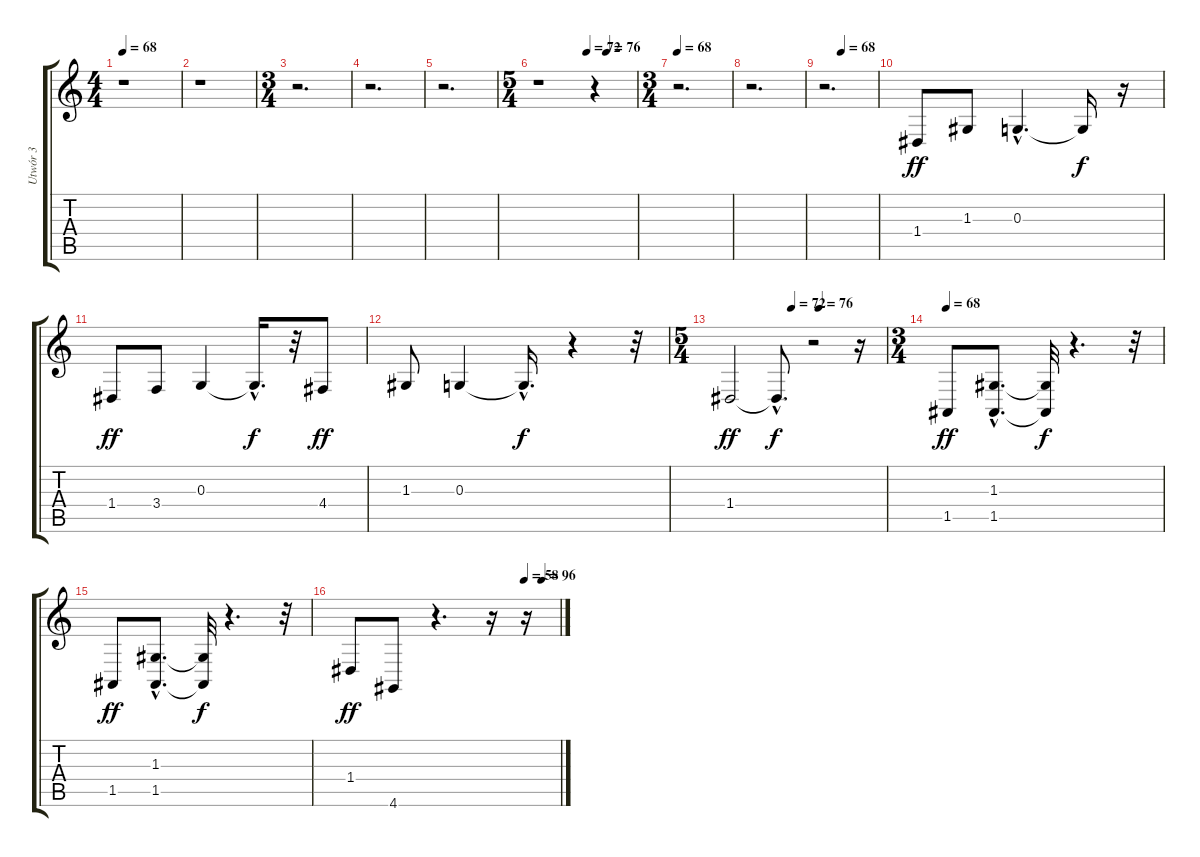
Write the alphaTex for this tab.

\track ("Utwór 3" "Utwór 3") {instrument acousticgrandpiano}
\staff {score tabs}
\tuning (E4 B3 G3 D3 A2 E2) {hide}
\ts (4 4)
\tempo 68
\clef g2
\ks c
r.1{dy ff instrument acousticgrandpiano} |
r.1 |
\ts (3 4)
r.2{d} |
r.2{d} |
r.2{d} |
\ts (5 4)
\tempo (72 0.5)
\tempo (76 0.7)
r.1 r.4 |
\ts (3 4)
\tempo 68
r.2{d} |
r.2{d} |
\tempo (68 0.3333333333333333)
r.2{d} |
1.4.8 1.3.8 0.3{hac}.4{d} 0.3{t}.16{dy f} r.16 |
1.4.8{dy ff} 3.4.8 0.3.4 0.3{hac t}.16{d dy f} r.32 4.4.8{dy ff} |
1.3.8 0.3.4 0.3{hac t}.16{d dy f} r.4 r.32 |
\ts (5 4)
\tempo (72 0.4)
\tempo (76 0.575)
1.4.2{dy ff} 1.4{hac t}.8{d dy f} r.2 r.16 |
\ts (3 4)
\tempo 68
1.5.8{dy ff} (1.3{hac} 1.5{hac}).8{d} (1.3{t} 1.5{t}).32{dy f} r.4{d} r.32 |
1.5.8{dy ff} (1.3{hac} 1.5{hac}).8{d} (1.3{t} 1.5{t}).32{dy f} r.4{d} r.32 |
\tempo (58 0.8333333333333334)
\tempo (96 0.9166666666666666)
1.4.8{dy ff} 4.6.8 r.4{d} r.16 r.16
